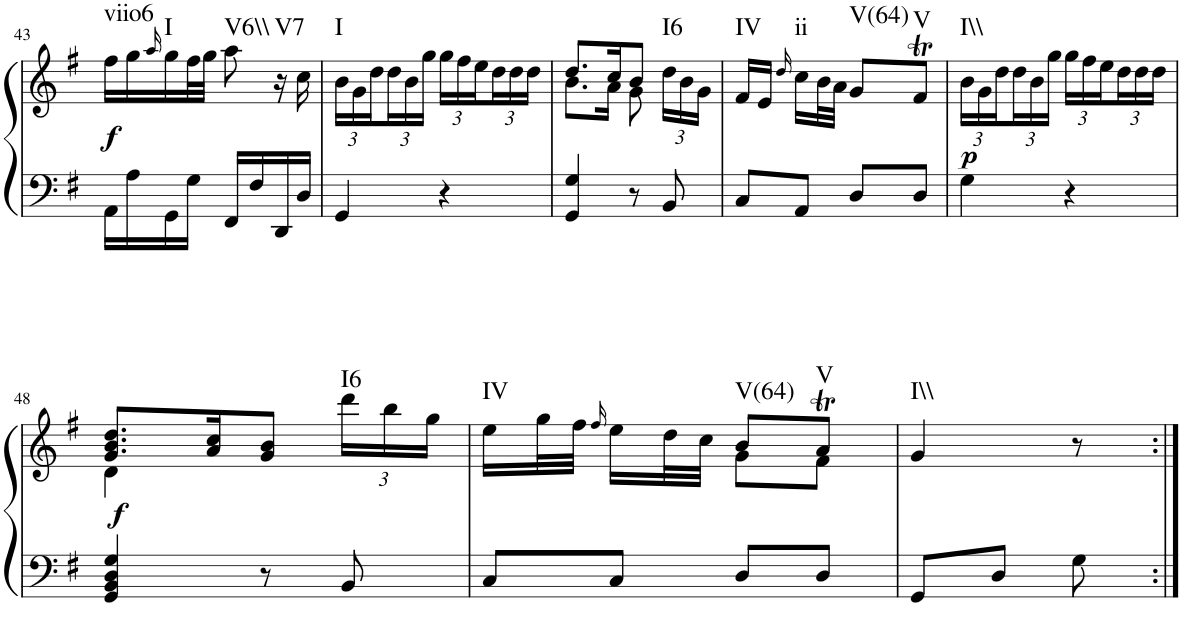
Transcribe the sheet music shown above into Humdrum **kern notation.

**kern	**kern	**dynam	**harte
*part1	*part1	*part1	*part1
*staff2	*staff1	*staff1/2	*
*I"Piano	*	*	*
*I'Pno.	*	*	*
!!LO:PB:g=z
*clefF4	*clefG2	*	*
*k[f#]	*k[f#]	*	*
*M2/4	*M2/4	*	*
=43	=43	=43	=43
!	!	!LO:DY:b	!LO:H:kt=viio6
16AA\LL	16ff#\LL	f	N
16A\	16gg\	.	.
.	16qaa/	.	.
!	!	!	!LO:H:kt=I
16GG\	16gg\	.	N
16G\JJ	32ff#\L	.	.
.	32gg\JJJ	.	.
!	!	!	!LO:H:kt=V6\\
16FF#/LL	8aa\	.	N
16F#/	.	.	.
!	!	!	!LO:H:kt=V7
16DD/	16r	.	N
16D/JJ	16cc\	.	.
=44	=44	=44	=44
*	*Xbrackettup	*	*
!	!	!	!LO:H:kt=I
4GG/	24b\LL	.	N
.	24g\	.	.
.	24dd\	.	.
.	24dd\	.	.
.	24b\	.	.
.	24gg\JJ	.	.
4r	24gg\LL	.	.
.	24ff#\	.	.
.	24ee\	.	.
.	24dd\	.	.
.	24dd\	.	.
.	24dd\JJ	.	.
=45	=45	=45	=45
*	*^	*	*
4GG/ 4G/	8.dd/L	8.b\L	.	.
.	16cc/K	16a\Jk	.	.
8r	8b/J	8g\	.	.
!	!	!	!	!LO:H:kt=I6
8BB/	24dd\LL	8ryy	.	N
.	24b\	.	.	.
.	24g\JJ	.	.	.
*	*v	*v	*	*
=46	=46	=46	=46
!	!	!	!LO:H:kt=IV
8C/L	16f#/LL	.	N
.	16e/JJ	.	.
.	16qdd/	.	.
!	!	!	!LO:H:kt=ii
8AA/J	16cc\LL	.	N
.	32b\L	.	.
.	32a\JJJ	.	.
!	!	!	!LO:H:kt=V(64)
8D/L	8g/L	.	N
!	!	!	!LO:H:kt=V
8D/J	8f#t/J	.	N
=47	=47	=47	=47
!	!	!LO:DY:b	!LO:H:kt=I\\
4G\	24b\LL	p	N
.	24g\	.	.
.	24dd\	.	.
.	24dd\	.	.
.	24b\	.	.
.	24gg\JJ	.	.
4r	24gg\LL	.	.
.	24ff#\	.	.
.	24ee\	.	.
.	24dd\	.	.
.	24dd\	.	.
.	24dd\JJ	.	.
!!LO:LB:g=z
=48	=48	=48	=48
*	*^	*	*
!	!	!	!LO:DY:b	!
4GG/ 4BB/ 4D/ 4G/	8.g/ 8.b/ 8.dd/L	4d\	f	.
.	16a/ 16cc/K	.	.	.
8r	8g/ 8b/J	4ryy	.	.
!	!	!	!	!LO:H:kt=I6
8BB/	24ddd\LL	.	.	N
.	24bb\	.	.	.
.	24gg\JJ	.	.	.
=49	=49	=49	=49	=49
!	!	!	!	!LO:H:kt=IV
8C/L	16ee\LL	4ryy	.	N
.	32gg\L	.	.	.
.	32ff#\JJJ	.	.	.
.	16qff#/	.	.	.
8C/J	16ee\LL	.	.	.
.	32dd\L	.	.	.
.	32cc\JJJ	.	.	.
!	!	!	!	!LO:H:kt=V(64)
8D/L	8b/L	8g\L	.	N
!	!	!	!	!LO:H:kt=V
8D/J	8aT/J	8f#\J	.	N
=50	=50	=50	=50	=50
!	!	!	!	!LO:H:kt=I\\
*	*v	*v	*	*
8GG/L	4g/	.	N
8D/J	.	.	.
8G\	8r	.	.
=:|!	=:|!	=:|!	=:|!
*-	*-	*-	*-
